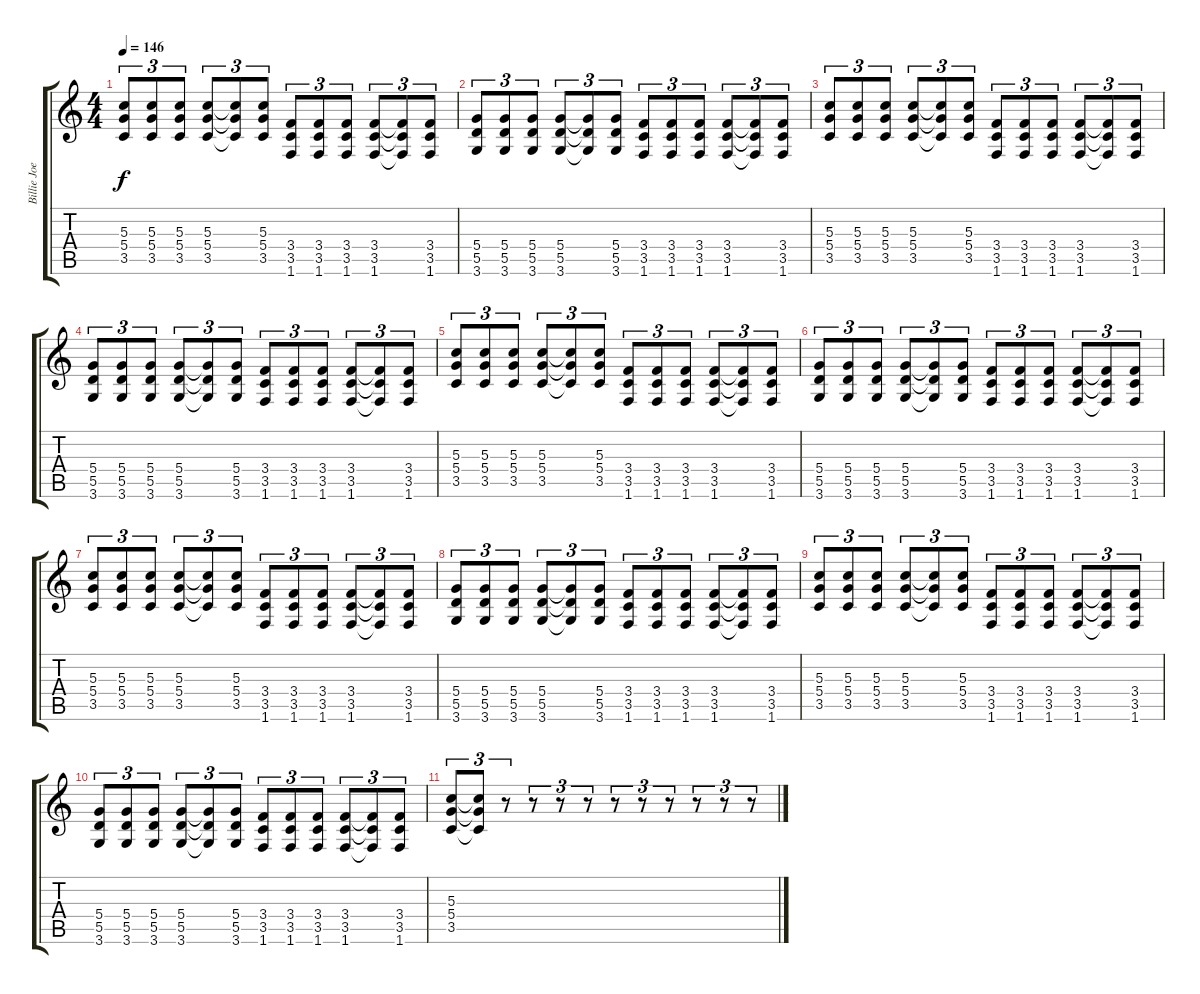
\track ("Billie Joe" "Billie Joe") {instrument overdrivenguitar}
\staff {score tabs}
\tuning (E4 B3 G3 D3 A2 E2) {hide}
\ts (4 4)
\tempo 146
\clef g2
\ks c
(5.3 5.4 3.5).8{tu (3 2) dy f} (5.3 5.4 3.5).8{tu (3 2)} (5.3 5.4 3.5).8{tu (3 2)} (5.3 5.4 3.5).8{tu (3 2)} (5.3{t} 5.4{t} 3.5{t}).8{tu (3 2)} (5.3 5.4 3.5).8{tu (3 2)} (3.4 3.5 1.6).8{tu (3 2)} (3.4 3.5 1.6).8{tu (3 2)} (3.4 3.5 1.6).8{tu (3 2)} (3.4 3.5 1.6).8{tu (3 2)} (3.4{t} 3.5{t} 1.6{t}).8{tu (3 2)} (3.4 3.5 1.6).8{tu (3 2)} |
(5.4 5.5 3.6).8{tu (3 2)} (5.4 5.5 3.6).8{tu (3 2)} (5.4 5.5 3.6).8{tu (3 2)} (5.4 5.5 3.6).8{tu (3 2)} (5.4{t} 5.5{t} 3.6{t}).8{tu (3 2)} (5.4 5.5 3.6).8{tu (3 2)} (3.4 3.5 1.6).8{tu (3 2)} (3.4 3.5 1.6).8{tu (3 2)} (3.4 3.5 1.6).8{tu (3 2)} (3.4 3.5 1.6).8{tu (3 2)} (3.4{t} 3.5{t} 1.6{t}).8{tu (3 2)} (3.4 3.5 1.6).8{tu (3 2)} |
(5.3 5.4 3.5).8{tu (3 2)} (5.3 5.4 3.5).8{tu (3 2)} (5.3 5.4 3.5).8{tu (3 2)} (5.3 5.4 3.5).8{tu (3 2)} (5.3{t} 5.4{t} 3.5{t}).8{tu (3 2)} (5.3 5.4 3.5).8{tu (3 2)} (3.4 3.5 1.6).8{tu (3 2)} (3.4 3.5 1.6).8{tu (3 2)} (3.4 3.5 1.6).8{tu (3 2)} (3.4 3.5 1.6).8{tu (3 2)} (3.4{t} 3.5{t} 1.6{t}).8{tu (3 2)} (3.4 3.5 1.6).8{tu (3 2)} |
(5.4 5.5 3.6).8{tu (3 2)} (5.4 5.5 3.6).8{tu (3 2)} (5.4 5.5 3.6).8{tu (3 2)} (5.4 5.5 3.6).8{tu (3 2)} (5.4{t} 5.5{t} 3.6{t}).8{tu (3 2)} (5.4 5.5 3.6).8{tu (3 2)} (3.4 3.5 1.6).8{tu (3 2)} (3.4 3.5 1.6).8{tu (3 2)} (3.4 3.5 1.6).8{tu (3 2)} (3.4 3.5 1.6).8{tu (3 2)} (3.4{t} 3.5{t} 1.6{t}).8{tu (3 2)} (3.4 3.5 1.6).8{tu (3 2)} |
(5.3 5.4 3.5).8{tu (3 2)} (5.3 5.4 3.5).8{tu (3 2)} (5.3 5.4 3.5).8{tu (3 2)} (5.3 5.4 3.5).8{tu (3 2)} (5.3{t} 5.4{t} 3.5{t}).8{tu (3 2)} (5.3 5.4 3.5).8{tu (3 2)} (3.4 3.5 1.6).8{tu (3 2)} (3.4 3.5 1.6).8{tu (3 2)} (3.4 3.5 1.6).8{tu (3 2)} (3.4 3.5 1.6).8{tu (3 2)} (3.4{t} 3.5{t} 1.6{t}).8{tu (3 2)} (3.4 3.5 1.6).8{tu (3 2)} |
(5.4 5.5 3.6).8{tu (3 2)} (5.4 5.5 3.6).8{tu (3 2)} (5.4 5.5 3.6).8{tu (3 2)} (5.4 5.5 3.6).8{tu (3 2)} (5.4{t} 5.5{t} 3.6{t}).8{tu (3 2)} (5.4 5.5 3.6).8{tu (3 2)} (3.4 3.5 1.6).8{tu (3 2)} (3.4 3.5 1.6).8{tu (3 2)} (3.4 3.5 1.6).8{tu (3 2)} (3.4 3.5 1.6).8{tu (3 2)} (3.4{t} 3.5{t} 1.6{t}).8{tu (3 2)} (3.4 3.5 1.6).8{tu (3 2)} |
(5.3 5.4 3.5).8{tu (3 2)} (5.3 5.4 3.5).8{tu (3 2)} (5.3 5.4 3.5).8{tu (3 2)} (5.3 5.4 3.5).8{tu (3 2)} (5.3{t} 5.4{t} 3.5{t}).8{tu (3 2)} (5.3 5.4 3.5).8{tu (3 2)} (3.4 3.5 1.6).8{tu (3 2)} (3.4 3.5 1.6).8{tu (3 2)} (3.4 3.5 1.6).8{tu (3 2)} (3.4 3.5 1.6).8{tu (3 2)} (3.4{t} 3.5{t} 1.6{t}).8{tu (3 2)} (3.4 3.5 1.6).8{tu (3 2)} |
(5.4 5.5 3.6).8{tu (3 2)} (5.4 5.5 3.6).8{tu (3 2)} (5.4 5.5 3.6).8{tu (3 2)} (5.4 5.5 3.6).8{tu (3 2)} (5.4{t} 5.5{t} 3.6{t}).8{tu (3 2)} (5.4 5.5 3.6).8{tu (3 2)} (3.4 3.5 1.6).8{tu (3 2)} (3.4 3.5 1.6).8{tu (3 2)} (3.4 3.5 1.6).8{tu (3 2)} (3.4 3.5 1.6).8{tu (3 2)} (3.4{t} 3.5{t} 1.6{t}).8{tu (3 2)} (3.4 3.5 1.6).8{tu (3 2)} |
(5.3 5.4 3.5).8{tu (3 2)} (5.3 5.4 3.5).8{tu (3 2)} (5.3 5.4 3.5).8{tu (3 2)} (5.3 5.4 3.5).8{tu (3 2)} (5.3{t} 5.4{t} 3.5{t}).8{tu (3 2)} (5.3 5.4 3.5).8{tu (3 2)} (3.4 3.5 1.6).8{tu (3 2)} (3.4 3.5 1.6).8{tu (3 2)} (3.4 3.5 1.6).8{tu (3 2)} (3.4 3.5 1.6).8{tu (3 2)} (3.4{t} 3.5{t} 1.6{t}).8{tu (3 2)} (3.4 3.5 1.6).8{tu (3 2)} |
(5.4 5.5 3.6).8{tu (3 2)} (5.4 5.5 3.6).8{tu (3 2)} (5.4 5.5 3.6).8{tu (3 2)} (5.4 5.5 3.6).8{tu (3 2)} (5.4{t} 5.5{t} 3.6{t}).8{tu (3 2)} (5.4 5.5 3.6).8{tu (3 2)} (3.4 3.5 1.6).8{tu (3 2)} (3.4 3.5 1.6).8{tu (3 2)} (3.4 3.5 1.6).8{tu (3 2)} (3.4 3.5 1.6).8{tu (3 2)} (3.4{t} 3.5{t} 1.6{t}).8{tu (3 2)} (3.4 3.5 1.6).8{tu (3 2)} |
(5.3 5.4 3.5).8{tu (3 2)} (5.3{t} 5.4{t} 3.5{t}).8{tu (3 2)} r.8{tu (3 2)} r.8{tu (3 2)} r.8{tu (3 2)} r.8{tu (3 2)} r.8{tu (3 2)} r.8{tu (3 2)} r.8{tu (3 2)} r.8{tu (3 2)} r.8{tu (3 2)} r.8{tu (3 2)}
